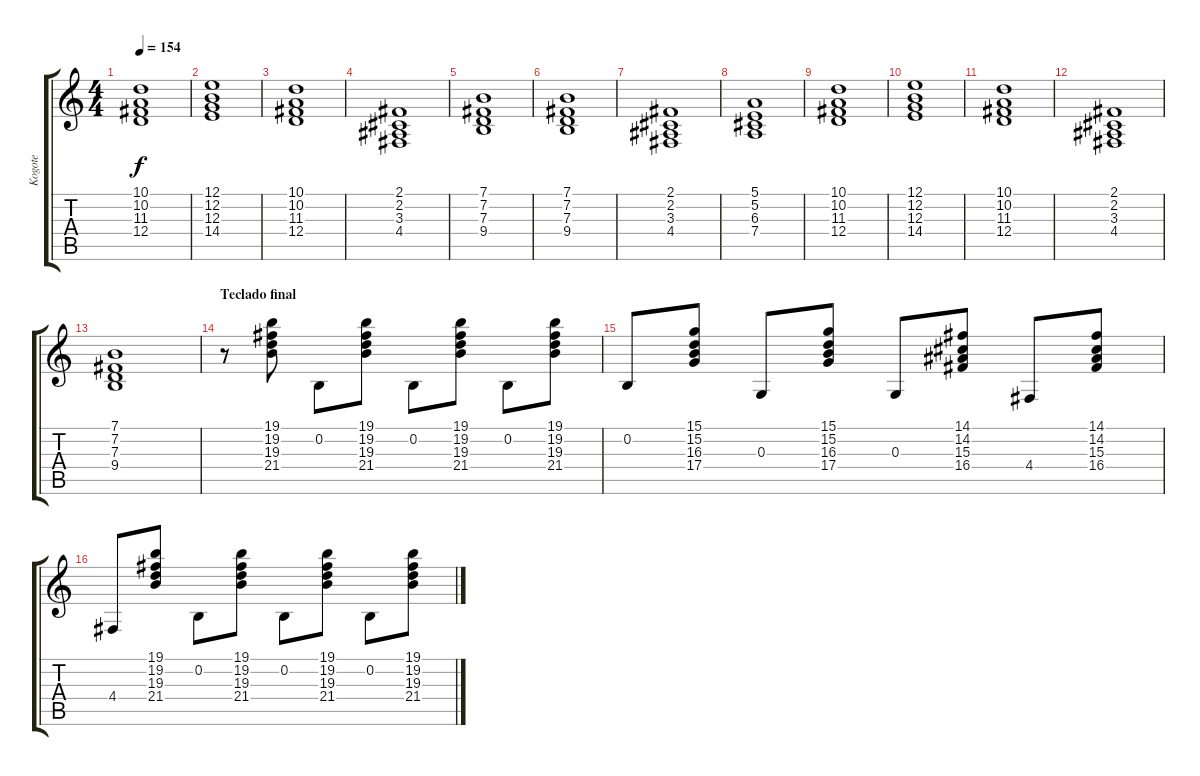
\track ("Kogote" "Kogote") {instrument accordion}
\staff {score tabs}
\tuning (E4 B3 G3 D3 A2 E2) {hide}
\ts (4 4)
\tempo 154
\clef g2
\ks c
(10.1 10.2 11.3 12.4).1{dy f} |
(12.1 12.2 12.3 14.4).1 |
(10.1 10.2 11.3 12.4).1 |
(2.1 2.2 3.3 4.4).1 |
(7.1 7.2 7.3 9.4).1 |
(7.1 7.2 7.3 9.4).1 |
(2.1 2.2 3.3 4.4).1 |
(5.1 5.2 6.3 7.4).1 |
(10.1 10.2 11.3 12.4).1 |
(12.1 12.2 12.3 14.4).1 |
(10.1 10.2 11.3 12.4).1 |
(2.1 2.2 3.3 4.4).1 |
(7.1 7.2 7.3 9.4).1 |
\section ("" "Teclado final")
r.8{volume 8} (19.1 19.2 19.3 21.4).8 0.2.8 (19.1 19.2 19.3 21.4).8 0.2.8 (19.1 19.2 19.3 21.4).8 0.2.8 (19.1 19.2 19.3 21.4).8 |
0.2.8 (15.1 15.2 16.3 17.4).8 0.3.8 (15.1 15.2 16.3 17.4).8 0.3.8 (14.1 14.2 15.3 16.4).8 4.4.8 (14.1 14.2 15.3 16.4).8 |
4.4.8 (19.1 19.2 19.3 21.4).8 0.2.8 (19.1 19.2 19.3 21.4).8 0.2.8 (19.1 19.2 19.3 21.4).8 0.2.8 (19.1 19.2 19.3 21.4).8
